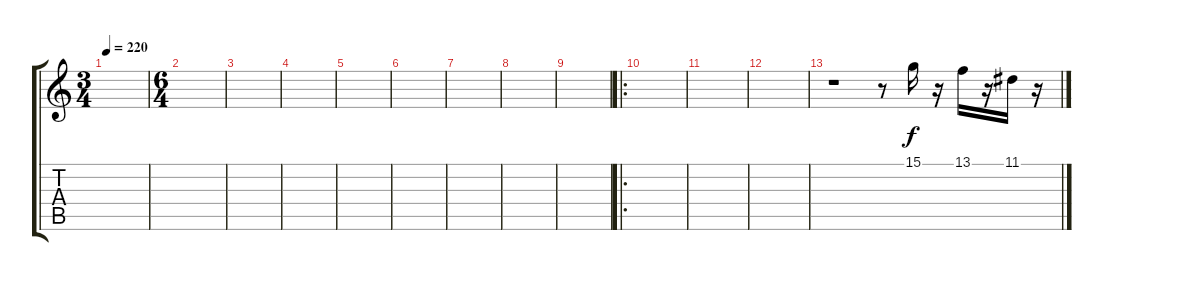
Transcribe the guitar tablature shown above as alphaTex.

\track "" {instrument trumpet}
\staff {score tabs}
\tuning (E4 B3 G3 D3 A2 E2) {hide}
\ts (3 4)
\tempo 220
\clef g2
\ks c
|
\ts (6 4)
|
|
|
|
|
|
|
|
\ro
|
|
|
r.1 r.8 15.1.16 r.16 13.1.16 r.16 11.1.16 r.16
